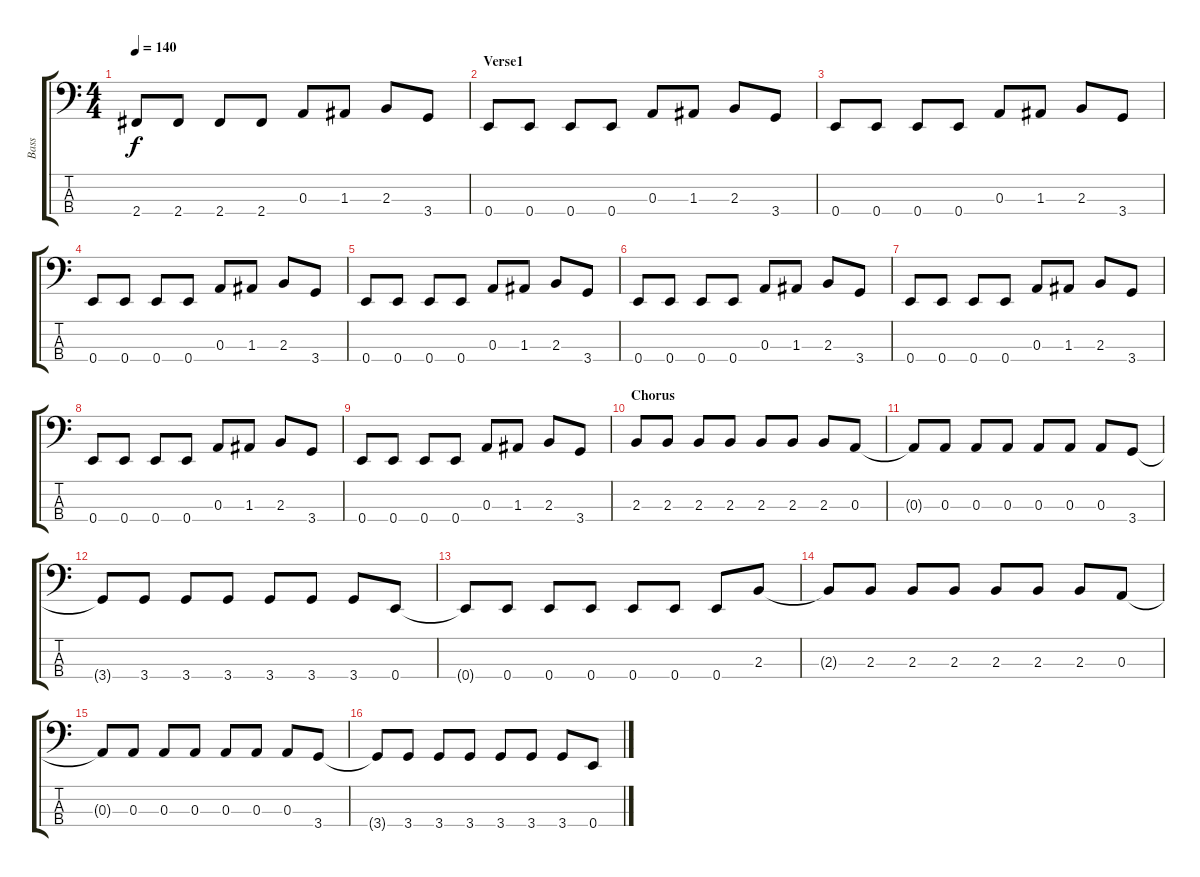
\track ("Bass" "Bass") {instrument electricbasspick}
\staff {score tabs}
\tuning (G2 D2 A1 E1) {hide}
\ts (4 4)
\tempo 140
\clef f4
\ks c
2.4.8{dy f} 2.4.8 2.4.8 2.4.8 0.3.8 1.3.8 2.3.8 3.4.8 |
\section ("" "Verse1")
0.4.8 0.4.8 0.4.8 0.4.8 0.3.8 1.3.8 2.3.8 3.4.8 |
0.4.8 0.4.8 0.4.8 0.4.8 0.3.8 1.3.8 2.3.8 3.4.8 |
0.4.8 0.4.8 0.4.8 0.4.8 0.3.8 1.3.8 2.3.8 3.4.8 |
0.4.8 0.4.8 0.4.8 0.4.8 0.3.8 1.3.8 2.3.8 3.4.8 |
0.4.8 0.4.8 0.4.8 0.4.8 0.3.8 1.3.8 2.3.8 3.4.8 |
0.4.8 0.4.8 0.4.8 0.4.8 0.3.8 1.3.8 2.3.8 3.4.8 |
0.4.8 0.4.8 0.4.8 0.4.8 0.3.8 1.3.8 2.3.8 3.4.8 |
0.4.8 0.4.8 0.4.8 0.4.8 0.3.8 1.3.8 2.3.8 3.4.8 |
\section ("" "Chorus")
2.3.8 2.3.8 2.3.8 2.3.8 2.3.8 2.3.8 2.3.8 0.3.8 |
0.3{t}.8 0.3.8 0.3.8 0.3.8 0.3.8 0.3.8 0.3.8 3.4.8 |
3.4{t}.8 3.4.8 3.4.8 3.4.8 3.4.8 3.4.8 3.4.8 0.4.8 |
0.4{t}.8 0.4.8 0.4.8 0.4.8 0.4.8 0.4.8 0.4.8 2.3.8 |
2.3{t}.8 2.3.8 2.3.8 2.3.8 2.3.8 2.3.8 2.3.8 0.3.8 |
0.3{t}.8 0.3.8 0.3.8 0.3.8 0.3.8 0.3.8 0.3.8 3.4.8 |
3.4{t}.8 3.4.8 3.4.8 3.4.8 3.4.8 3.4.8 3.4.8 0.4.8
